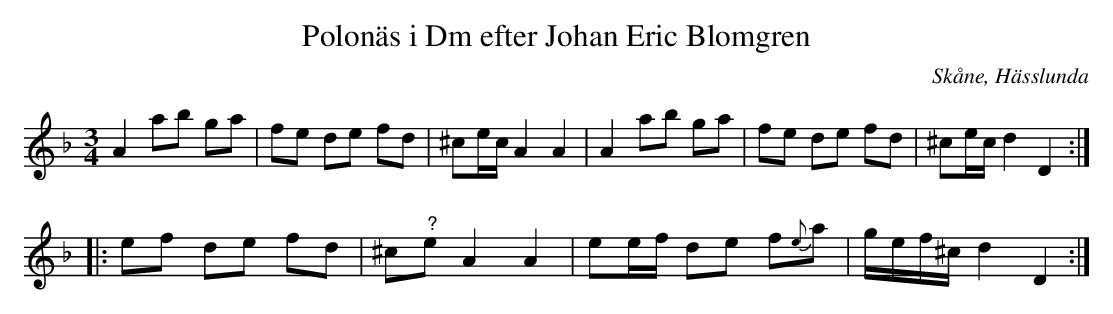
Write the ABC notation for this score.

X:1
T:Polonäs i Dm efter Johan Eric Blomgren
O:Skåne, Hässlunda
M:3/4
L:1/16
K:Dm
A4 a2b2 g2a2 | f2e2 d2e2 f2d2 | ^c2ec A4 A4 | A4 a2b2 g2a2 | f2e2 d2e2 f2d2 | ^c2ec d4 D4 ::
e2f2 d2e2 f2d2 | ^c2"^?"e2 A4 A4 | e2ef d2e2 f2{e}a2 | gef^c d4 D4 :|
